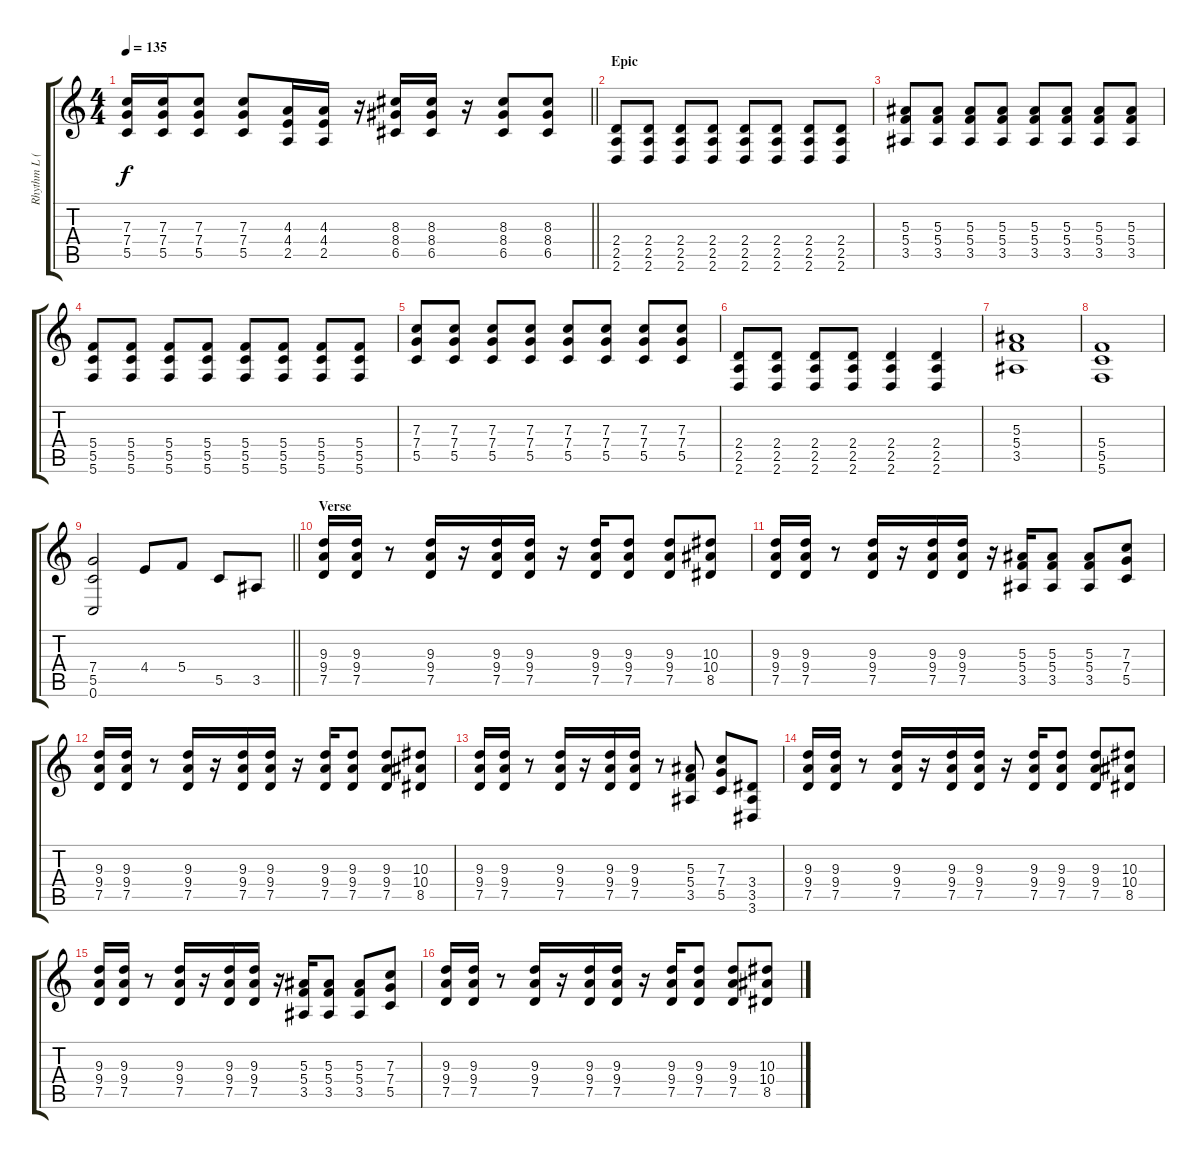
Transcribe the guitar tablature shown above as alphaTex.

\track ("Rhythm L (Konstl)" "Rhythm L (") {instrument distortionguitar}
\staff {score tabs}
\tuning (D4 A3 F3 C3 G2 C2) {hide}
\ts (4 4)
\tempo 135
\clef g2
\barLineRight lightlight
\ks aminor
(7.3 7.4 5.5).16{dy f} (7.3 7.4 5.5).16 (7.3 7.4 5.5).8 (7.3 7.4 5.5).8 (4.3 4.4 2.5).16 (4.3 4.4 2.5).16 r.16 (8.3 8.4 6.5).16 (8.3 8.4 6.5).16 r.16 (8.3 8.4 6.5).8 (8.3 8.4 6.5).8 |
\section ("" "Epic")
(2.4 2.5 2.6).8 (2.4 2.5 2.6).8 (2.4 2.5 2.6).8 (2.4 2.5 2.6).8 (2.4 2.5 2.6).8 (2.4 2.5 2.6).8 (2.4 2.5 2.6).8 (2.4 2.5 2.6).8 |
(5.3 5.4 3.5).8 (5.3 5.4 3.5).8 (5.3 5.4 3.5).8 (5.3 5.4 3.5).8 (5.3 5.4 3.5).8 (5.3 5.4 3.5).8 (5.3 5.4 3.5).8 (5.3 5.4 3.5).8 |
(5.4 5.5 5.6).8 (5.4 5.5 5.6).8 (5.4 5.5 5.6).8 (5.4 5.5 5.6).8 (5.4 5.5 5.6).8 (5.4 5.5 5.6).8 (5.4 5.5 5.6).8 (5.4 5.5 5.6).8 |
(7.3 7.4 5.5).8 (7.3 7.4 5.5).8 (7.3 7.4 5.5).8 (7.3 7.4 5.5).8 (7.3 7.4 5.5).8 (7.3 7.4 5.5).8 (7.3 7.4 5.5).8 (7.3 7.4 5.5).8 |
(2.4 2.5 2.6).8 (2.4 2.5 2.6).8 (2.4 2.5 2.6).8 (2.4 2.5 2.6).8 (2.4 2.5 2.6).4 (2.4 2.5 2.6).4 |
(5.3 5.4 3.5).1 |
(5.4 5.5 5.6).1 |
\barLineRight lightlight
(7.4 5.5 0.6).2 4.4.8 5.4.8 5.5.8 3.5.8 |
\section ("" "Verse")
(9.3 9.4 7.5).16 (9.3 9.4 7.5).16 r.8 (9.3 9.4 7.5).16 r.16 (9.3 9.4 7.5).16 (9.3 9.4 7.5).16 r.16 (9.3 9.4 7.5).16 (9.3 9.4 7.5).8 (9.3 9.4 7.5).8 (10.3 10.4 8.5).8 |
(9.3 9.4 7.5).16 (9.3 9.4 7.5).16 r.8 (9.3 9.4 7.5).16 r.16 (9.3 9.4 7.5).16 (9.3 9.4 7.5).16 r.16 (5.3 5.4 3.5).16 (5.3 5.4 3.5).8 (5.3 5.4 3.5).8 (7.3 7.4 5.5).8 |
(9.3 9.4 7.5).16 (9.3 9.4 7.5).16 r.8 (9.3 9.4 7.5).16 r.16 (9.3 9.4 7.5).16 (9.3 9.4 7.5).16 r.16 (9.3 9.4 7.5).16 (9.3 9.4 7.5).8 (9.3 9.4 7.5).8 (10.3 10.4 8.5).8 |
(9.3 9.4 7.5).16 (9.3 9.4 7.5).16 r.8 (9.3 9.4 7.5).16 r.16 (9.3 9.4 7.5).16 (9.3 9.4 7.5).16 r.8 (5.3 5.4 3.5).8 (7.3 7.4 5.5).8 (3.4 3.5 3.6).8 |
(9.3 9.4 7.5).16 (9.3 9.4 7.5).16 r.8 (9.3 9.4 7.5).16 r.16 (9.3 9.4 7.5).16 (9.3 9.4 7.5).16 r.16 (9.3 9.4 7.5).16 (9.3 9.4 7.5).8 (9.3 9.4 7.5).8 (10.3 10.4 8.5).8 |
(9.3 9.4 7.5).16 (9.3 9.4 7.5).16 r.8 (9.3 9.4 7.5).16 r.16 (9.3 9.4 7.5).16 (9.3 9.4 7.5).16 r.16 (5.3 5.4 3.5).16 (5.3 5.4 3.5).8 (5.3 5.4 3.5).8 (7.3 7.4 5.5).8 |
(9.3 9.4 7.5).16 (9.3 9.4 7.5).16 r.8 (9.3 9.4 7.5).16 r.16 (9.3 9.4 7.5).16 (9.3 9.4 7.5).16 r.16 (9.3 9.4 7.5).16 (9.3 9.4 7.5).8 (9.3 9.4 7.5).8 (10.3 10.4 8.5).8
